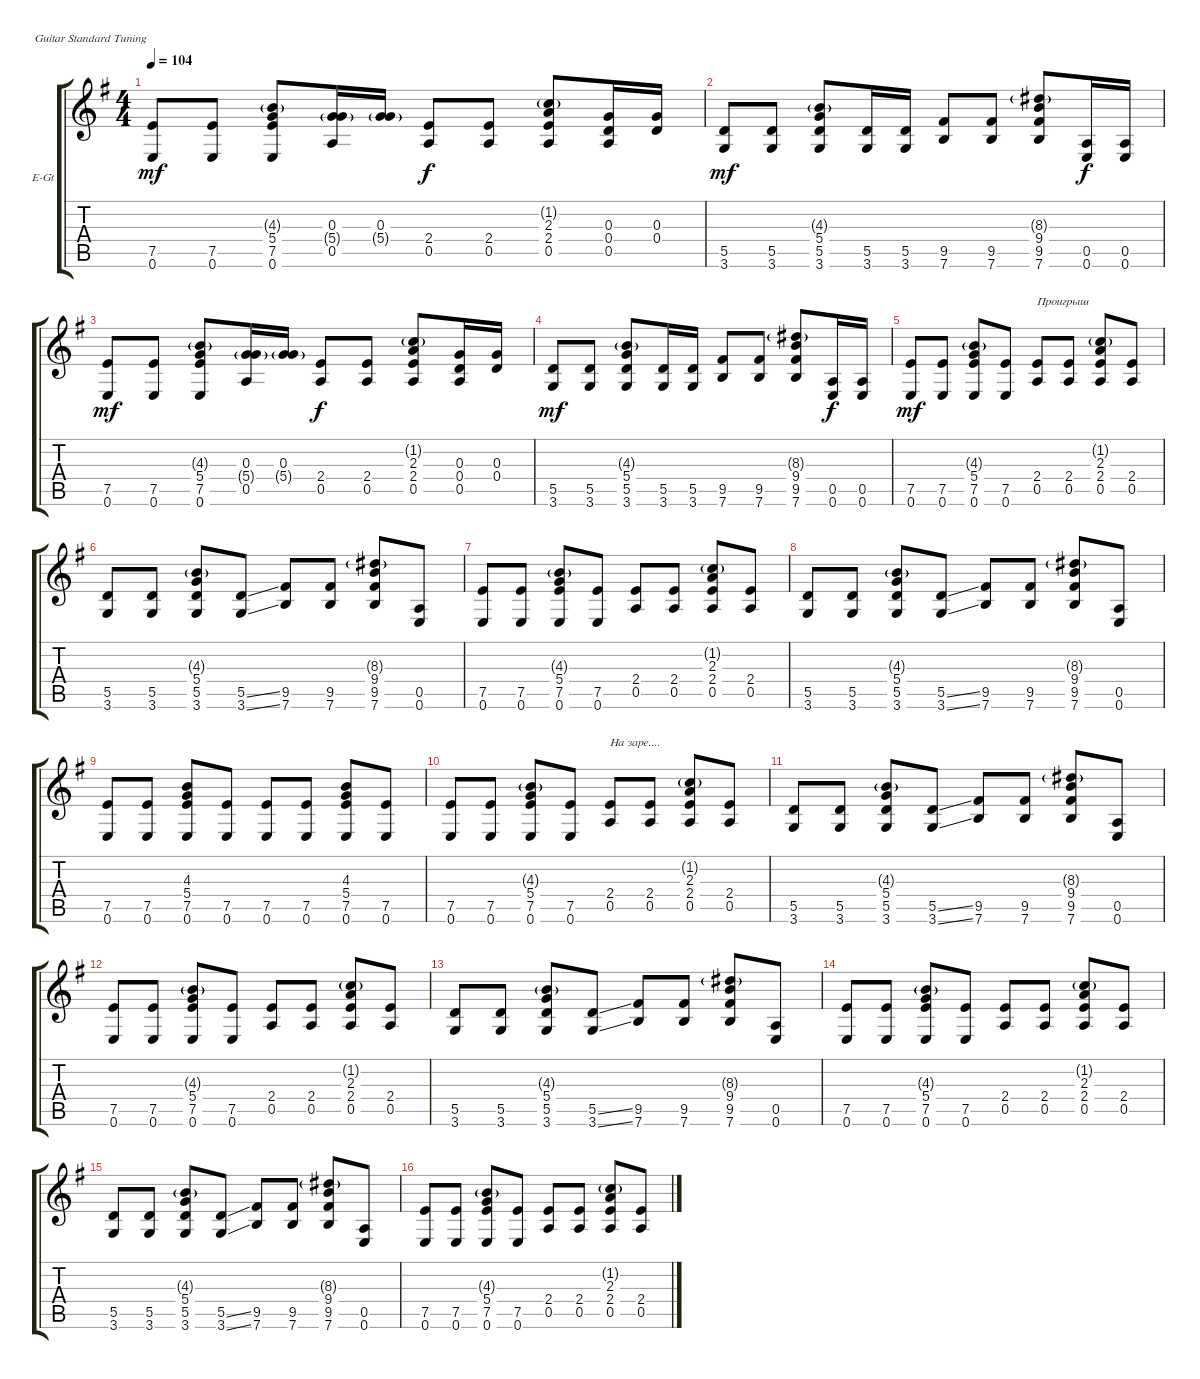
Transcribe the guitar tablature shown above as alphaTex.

\defaultSystemsLayout 4
\bracketExtendMode groupsimilarinstruments
\firstSystemTrackNameOrientation horizontal
\otherSystemsTrackNameOrientation horizontal
\track ("Electric Guitar" "E-Gt") {instrument electricguitarclean}
\staff {score tabs}
\tuning (E4 B3 G3 D3 A2 E2)
\ts (4 4)
\tempo 104
\clef g2
\ks eminor
(7.5 0.6).8{dy mf} (7.5 0.6).8 (0.6 7.5 5.4 4.3{g}).8 (0.5 5.4{g} 0.3).16 (0.3 5.4{g}).16 (0.5 2.4).8{dy f} (0.5 2.4).8 (2.4 0.5 2.3 1.2{g}).8 (0.5 0.4 0.3).16 (0.3 0.4).16 |
(3.6 5.5).8{dy mf} (5.5 3.6).8 (3.6 5.5 5.4 4.3{g}).8 (5.5 3.6).16 (5.5 3.6).16 (7.6 9.5).8 (7.6 9.5).8 (7.6 9.5 9.4 8.3{g}).8 (0.6 0.5).16{dy f} (0.5 0.6).16 |
(7.5 0.6).8{dy mf} (7.5 0.6).8 (0.6 7.5 5.4 4.3{g}).8 (0.5 5.4{g} 0.3).16 (0.3 5.4{g}).16 (0.5 2.4).8{dy f} (0.5 2.4).8 (2.4 0.5 2.3 1.2{g}).8 (0.5 0.4 0.3).16 (0.3 0.4).16 |
(3.6 5.5).8{dy mf} (5.5 3.6).8 (3.6 5.5 5.4 4.3{g}).8 (5.5 3.6).16 (5.5 3.6).16 (7.6 9.5).8 (7.6 9.5).8 (7.6 9.5 9.4 8.3{g}).8 (0.6 0.5).16{dy f} (0.5 0.6).16 |
(7.5 0.6).8{dy mf} (7.5 0.6).8 (0.6 7.5 5.4 4.3{g}).8 (7.5 0.6).8 (0.5 2.4).8{txt "Проигрыш"} (2.4 0.5).8 (2.4 0.5 2.3 1.2{g}).8 (2.4 0.5).8 |
(3.6 5.5).8 (5.5 3.6).8 (3.6 5.5 5.4 4.3{g}).8 (3.6{ss} 5.5{ss}).8 (7.6 9.5).8 (7.6 9.5).8 (7.6 9.5 9.4 8.3{g}).8 (0.5 0.6).8 |
(7.5 0.6).8 (7.5 0.6).8 (0.6 7.5 5.4 4.3{g}).8 (7.5 0.6).8 (0.5 2.4).8 (2.4 0.5).8 (2.4 0.5 2.3 1.2{g}).8 (2.4 0.5).8 |
(3.6 5.5).8 (5.5 3.6).8 (3.6 5.5 5.4 4.3{g}).8 (3.6{ss} 5.5{ss}).8 (7.6 9.5).8 (7.6 9.5).8 (7.6 9.5 9.4 8.3{g}).8 (0.5 0.6).8 |
(0.6 7.5).8 (7.5 0.6).8 (0.6 7.5 5.4 4.3).8 (0.6 7.5).8 (0.6 7.5).8 (7.5 0.6).8 (0.6 7.5 5.4 4.3).8 (0.6 7.5).8 |
(7.5 0.6).8 (7.5 0.6).8 (0.6 7.5 5.4 4.3{g}).8 (7.5 0.6).8 (0.5 2.4).8{txt "На заре...."} (2.4 0.5).8 (2.4 0.5 2.3 1.2{g}).8 (2.4 0.5).8 |
(3.6 5.5).8 (5.5 3.6).8 (3.6 5.5 5.4 4.3{g}).8 (3.6{ss} 5.5{ss}).8 (7.6 9.5).8 (7.6 9.5).8 (7.6 9.5 9.4 8.3{g}).8 (0.5 0.6).8 |
(7.5 0.6).8 (7.5 0.6).8 (0.6 7.5 5.4 4.3{g}).8 (7.5 0.6).8 (0.5 2.4).8 (2.4 0.5).8 (2.4 0.5 2.3 1.2{g}).8 (2.4 0.5).8 |
(3.6 5.5).8 (5.5 3.6).8 (3.6 5.5 5.4 4.3{g}).8 (3.6{ss} 5.5{ss}).8 (7.6 9.5).8 (7.6 9.5).8 (7.6 9.5 9.4 8.3{g}).8 (0.5 0.6).8 |
(7.5 0.6).8 (7.5 0.6).8 (0.6 7.5 5.4 4.3{g}).8 (7.5 0.6).8 (0.5 2.4).8 (2.4 0.5).8 (2.4 0.5 2.3 1.2{g}).8 (2.4 0.5).8 |
(3.6 5.5).8 (5.5 3.6).8 (3.6 5.5 5.4 4.3{g}).8 (3.6{ss} 5.5{ss}).8 (7.6 9.5).8 (7.6 9.5).8 (7.6 9.5 9.4 8.3{g}).8 (0.5 0.6).8 |
(7.5 0.6).8 (7.5 0.6).8 (0.6 7.5 5.4 4.3{g}).8 (7.5 0.6).8 (0.5 2.4).8 (2.4 0.5).8 (2.4 0.5 2.3 1.2{g}).8 (2.4 0.5).8
